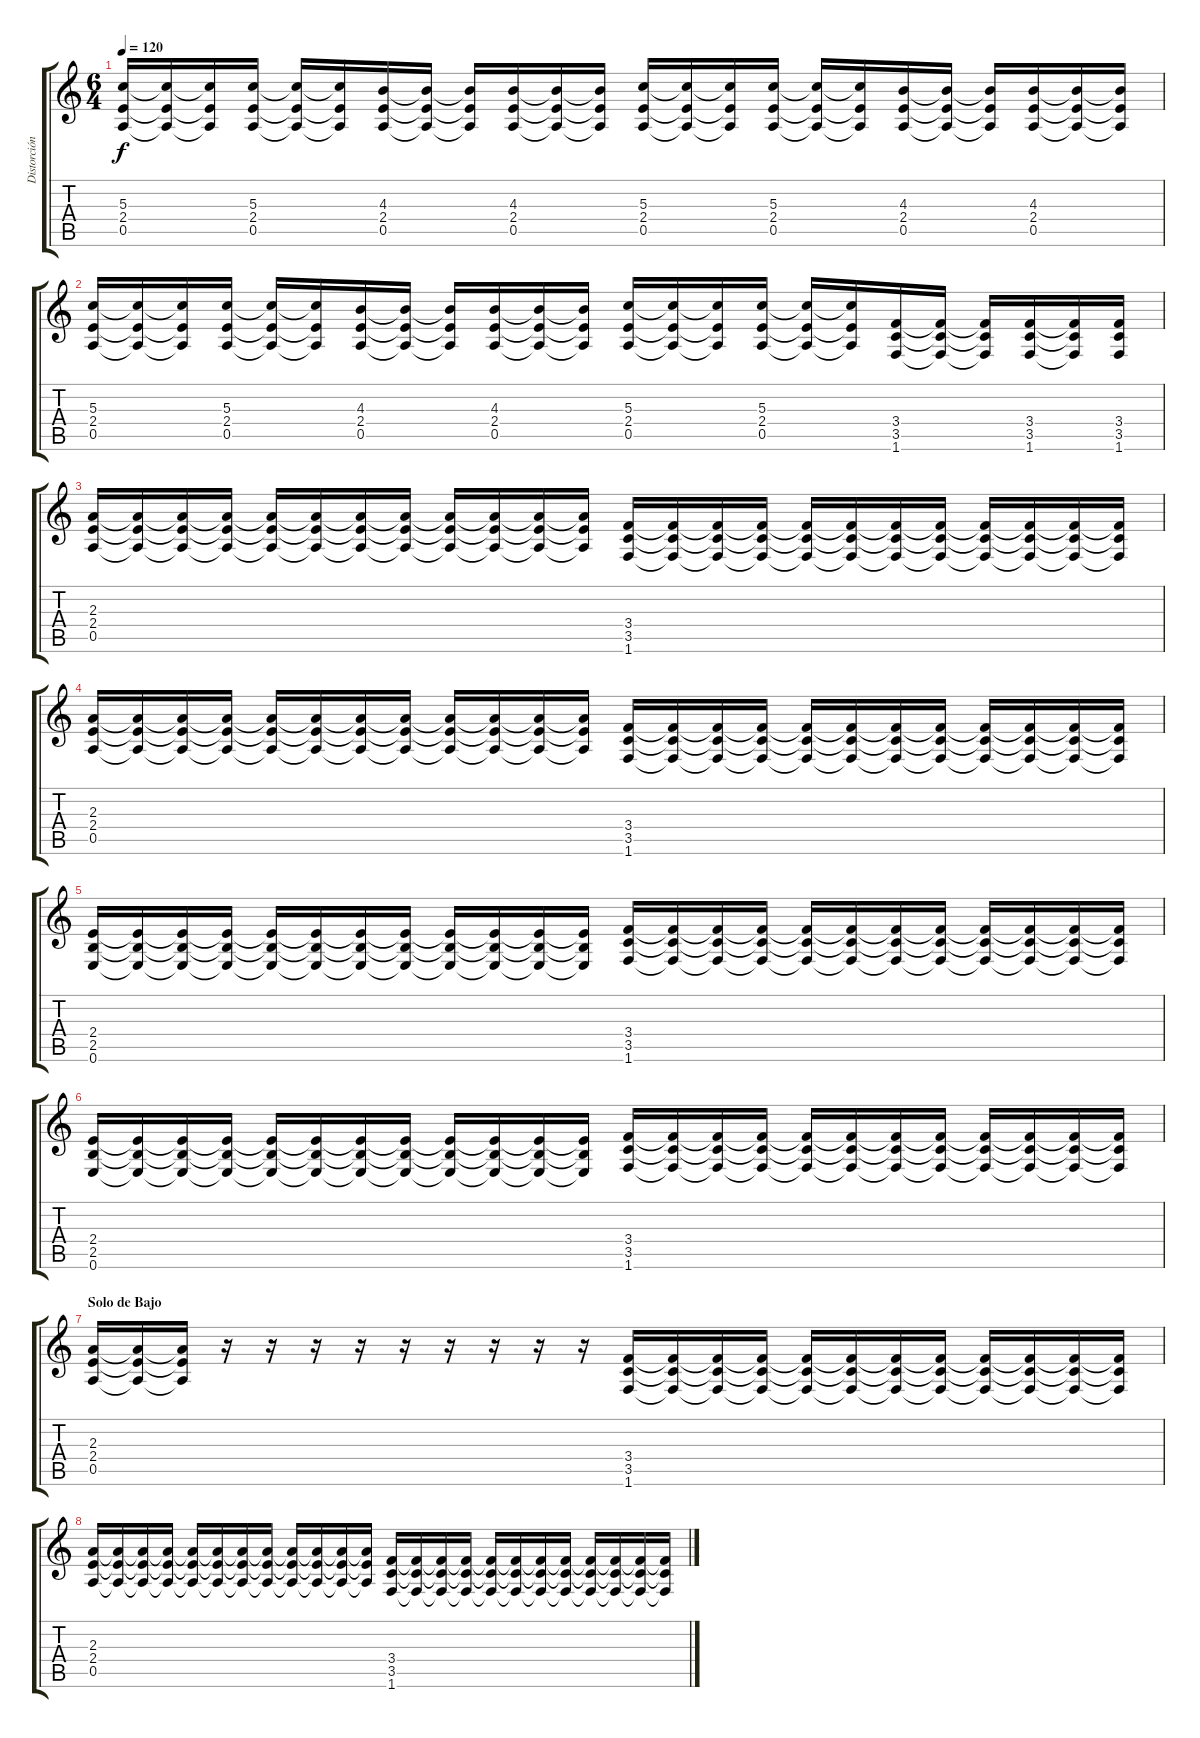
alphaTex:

\track ("Distorción (Acompañamiento)" "Distorción") {instrument distortionguitar}
\staff {score tabs}
\tuning (E4 B3 G3 D3 A2 E2) {hide}
\ts (6 4)
\tempo 120
\clef g2
\ks c
(5.3 2.4 0.5).16{dy f} (5.3{t} 2.4{t} 0.5{t}).16 (5.3{t} 2.4{t} 0.5{t}).16 (5.3 2.4 0.5).16 (5.3{t} 2.4{t} 0.5{t}).16 (5.3{t} 2.4{t} 0.5{t}).16 (4.3 2.4 0.5).16 (4.3{t} 2.4{t} 0.5{t}).16 (4.3{t} 2.4{t} 0.5{t}).16 (4.3 2.4 0.5).16 (4.3{t} 2.4{t} 0.5{t}).16 (4.3{t} 2.4{t} 0.5{t}).16 (5.3 2.4 0.5).16 (5.3{t} 2.4{t} 0.5{t}).16 (5.3{t} 2.4{t} 0.5{t}).16 (5.3 2.4 0.5).16 (5.3{t} 2.4{t} 0.5{t}).16 (5.3{t} 2.4{t} 0.5{t}).16 (4.3 2.4 0.5).16 (4.3{t} 2.4{t} 0.5{t}).16 (4.3{t} 2.4{t} 0.5{t}).16 (4.3 2.4 0.5).16 (4.3{t} 2.4{t} 0.5{t}).16 (4.3{t} 2.4{t} 0.5{t}).16 |
(5.3 2.4 0.5).16 (5.3{t} 2.4{t} 0.5{t}).16 (5.3{t} 2.4{t} 0.5{t}).16 (5.3 2.4 0.5).16 (5.3{t} 2.4{t} 0.5{t}).16 (5.3{t} 2.4{t} 0.5{t}).16 (4.3 2.4 0.5).16 (4.3{t} 2.4{t} 0.5{t}).16 (4.3{t} 2.4{t} 0.5{t}).16 (4.3 2.4 0.5).16 (4.3{t} 2.4{t} 0.5{t}).16 (4.3{t} 2.4{t} 0.5{t}).16 (5.3 2.4 0.5).16 (5.3{t} 2.4{t} 0.5{t}).16 (5.3{t} 2.4{t} 0.5{t}).16 (5.3 2.4 0.5).16 (5.3{t} 2.4{t} 0.5{t}).16 (5.3{t} 2.4{t} 0.5{t}).16 (3.4 3.5 1.6).16 (3.4{t} 3.5{t} 1.6{t}).16 (3.4{t} 3.5{t} 1.6{t}).16 (3.4 3.5 1.6).16 (3.4{t} 3.5{t} 1.6{t}).16 (3.4 3.5 1.6).16 |
(2.3 2.4 0.5).16 (2.3{t} 2.4{t} 0.5{t}).16 (2.3{t} 2.4{t} 0.5{t}).16 (2.3{t} 2.4{t} 0.5{t}).16 (2.3{t} 2.4{t} 0.5{t}).16 (2.3{t} 2.4{t} 0.5{t}).16 (2.3{t} 2.4{t} 0.5{t}).16 (2.3{t} 2.4{t} 0.5{t}).16 (2.3{t} 2.4{t} 0.5{t}).16 (2.3{t} 2.4{t} 0.5{t}).16 (2.3{t} 2.4{t} 0.5{t}).16 (2.3{t} 2.4{t} 0.5{t}).16 (3.4 3.5 1.6).16 (3.4{t} 3.5{t} 1.6{t}).16 (3.4{t} 3.5{t} 1.6{t}).16 (3.4{t} 3.5{t} 1.6{t}).16 (3.4{t} 3.5{t} 1.6{t}).16 (3.4{t} 3.5{t} 1.6{t}).16 (3.4{t} 3.5{t} 1.6{t}).16 (3.4{t} 3.5{t} 1.6{t}).16 (3.4{t} 3.5{t} 1.6{t}).16 (3.4{t} 3.5{t} 1.6{t}).16 (3.4{t} 3.5{t} 1.6{t}).16 (3.4{t} 3.5{t} 1.6{t}).16 |
(2.3 2.4 0.5).16 (2.3{t} 2.4{t} 0.5{t}).16 (2.3{t} 2.4{t} 0.5{t}).16 (2.3{t} 2.4{t} 0.5{t}).16 (2.3{t} 2.4{t} 0.5{t}).16 (2.3{t} 2.4{t} 0.5{t}).16 (2.3{t} 2.4{t} 0.5{t}).16 (2.3{t} 2.4{t} 0.5{t}).16 (2.3{t} 2.4{t} 0.5{t}).16 (2.3{t} 2.4{t} 0.5{t}).16 (2.3{t} 2.4{t} 0.5{t}).16 (2.3{t} 2.4{t} 0.5{t}).16 (3.4 3.5 1.6).16 (3.4{t} 3.5{t} 1.6{t}).16 (3.4{t} 3.5{t} 1.6{t}).16 (3.4{t} 3.5{t} 1.6{t}).16 (3.4{t} 3.5{t} 1.6{t}).16 (3.4{t} 3.5{t} 1.6{t}).16 (3.4{t} 3.5{t} 1.6{t}).16 (3.4{t} 3.5{t} 1.6{t}).16 (3.4{t} 3.5{t} 1.6{t}).16 (3.4{t} 3.5{t} 1.6{t}).16 (3.4{t} 3.5{t} 1.6{t}).16 (3.4{t} 3.5{t} 1.6{t}).16 |
(2.4 2.5 0.6).16 (2.4{t} 2.5{t} 0.6{t}).16 (2.4{t} 2.5{t} 0.6{t}).16 (2.4{t} 2.5{t} 0.6{t}).16 (2.4{t} 2.5{t} 0.6{t}).16 (2.4{t} 2.5{t} 0.6{t}).16 (2.4{t} 2.5{t} 0.6{t}).16 (2.4{t} 2.5{t} 0.6{t}).16 (2.4{t} 2.5{t} 0.6{t}).16 (2.4{t} 2.5{t} 0.6{t}).16 (2.4{t} 2.5{t} 0.6{t}).16 (2.4{t} 2.5{t} 0.6{t}).16 (3.4 3.5 1.6).16 (3.4{t} 3.5{t} 1.6{t}).16 (3.4{t} 3.5{t} 1.6{t}).16 (3.4{t} 3.5{t} 1.6{t}).16 (3.4{t} 3.5{t} 1.6{t}).16 (3.4{t} 3.5{t} 1.6{t}).16 (3.4{t} 3.5{t} 1.6{t}).16 (3.4{t} 3.5{t} 1.6{t}).16 (3.4{t} 3.5{t} 1.6{t}).16 (3.4{t} 3.5{t} 1.6{t}).16 (3.4{t} 3.5{t} 1.6{t}).16 (3.4{t} 3.5{t} 1.6{t}).16 |
(2.4 2.5 0.6).16 (2.4{t} 2.5{t} 0.6{t}).16 (2.4{t} 2.5{t} 0.6{t}).16 (2.4{t} 2.5{t} 0.6{t}).16 (2.4{t} 2.5{t} 0.6{t}).16 (2.4{t} 2.5{t} 0.6{t}).16 (2.4{t} 2.5{t} 0.6{t}).16 (2.4{t} 2.5{t} 0.6{t}).16 (2.4{t} 2.5{t} 0.6{t}).16 (2.4{t} 2.5{t} 0.6{t}).16 (2.4{t} 2.5{t} 0.6{t}).16 (2.4{t} 2.5{t} 0.6{t}).16 (3.4 3.5 1.6).16 (3.4{t} 3.5{t} 1.6{t}).16 (3.4{t} 3.5{t} 1.6{t}).16 (3.4{t} 3.5{t} 1.6{t}).16 (3.4{t} 3.5{t} 1.6{t}).16 (3.4{t} 3.5{t} 1.6{t}).16 (3.4{t} 3.5{t} 1.6{t}).16 (3.4{t} 3.5{t} 1.6{t}).16 (3.4{t} 3.5{t} 1.6{t}).16 (3.4{t} 3.5{t} 1.6{t}).16 (3.4{t} 3.5{t} 1.6{t}).16 (3.4{t} 3.5{t} 1.6{t}).16 |
\section ("" "Solo de Bajo")
(2.3 2.4 0.5).16 (2.3{t} 2.4{t} 0.5{t}).16 (2.3{t} 2.4{t} 0.5{t}).16 r.16 r.16 r.16 r.16 r.16 r.16 r.16 r.16 r.16 (3.4 3.5 1.6).16 (3.4{t} 3.5{t} 1.6{t}).16 (3.4{t} 3.5{t} 1.6{t}).16 (3.4{t} 3.5{t} 1.6{t}).16 (3.4{t} 3.5{t} 1.6{t}).16 (3.4{t} 3.5{t} 1.6{t}).16 (3.4{t} 3.5{t} 1.6{t}).16 (3.4{t} 3.5{t} 1.6{t}).16 (3.4{t} 3.5{t} 1.6{t}).16 (3.4{t} 3.5{t} 1.6{t}).16 (3.4{t} 3.5{t} 1.6{t}).16 (3.4{t} 3.5{t} 1.6{t}).16 |
(2.3 2.4 0.5).16 (2.3{t} 2.4{t} 0.5{t}).16 (2.3{t} 2.4{t} 0.5{t}).16 (2.3{t} 2.4{t} 0.5{t}).16 (2.3{t} 2.4{t} 0.5{t}).16 (2.3{t} 2.4{t} 0.5{t}).16 (2.3{t} 2.4{t} 0.5{t}).16 (2.3{t} 2.4{t} 0.5{t}).16 (2.3{t} 2.4{t} 0.5{t}).16 (2.3{t} 2.4{t} 0.5{t}).16 (2.3{t} 2.4{t} 0.5{t}).16 (2.3{t} 2.4{t} 0.5{t}).16 (3.4 3.5 1.6).16 (3.4{t} 3.5{t} 1.6{t}).16 (3.4{t} 3.5{t} 1.6{t}).16 (3.4{t} 3.5{t} 1.6{t}).16 (3.4{t} 3.5{t} 1.6{t}).16 (3.4{t} 3.5{t} 1.6{t}).16 (3.4{t} 3.5{t} 1.6{t}).16 (3.4{t} 3.5{t} 1.6{t}).16 (3.4{t} 3.5{t} 1.6{t}).16 (3.4{t} 3.5{t} 1.6{t}).16 (3.4{t} 3.5{t} 1.6{t}).16 (3.4{t} 3.5{t} 1.6{t}).16
